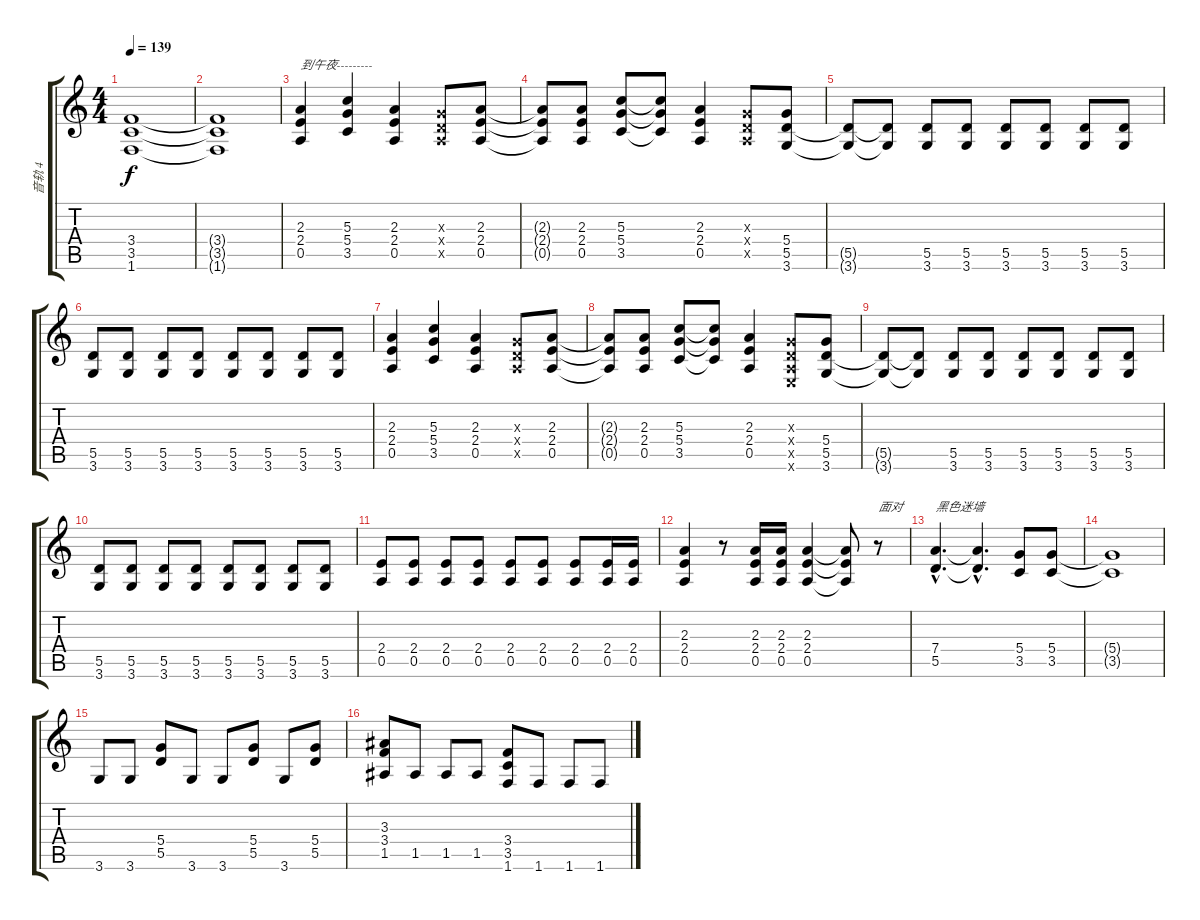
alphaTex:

\track ("音轨 4" "音轨 4") {instrument overdrivenguitar}
\staff {score tabs}
\tuning (E4 B3 G3 D3 A2 E2) {hide}
\ts (4 4)
\tempo 139
\clef g2
\ks c
(3.4 3.5 1.6).1{dy f} |
(3.4{t} 3.5{t} 1.6{t}).1 |
(2.3 2.4 0.5).4{txt "到午夜---------"} (5.3 5.4 3.5).4 (2.3 2.4 0.5).4 (0.3{x} 0.4{x} 0.5{x}).8 (2.3 2.4 0.5).8 |
(2.3{t} 2.4{t} 0.5{t}).8 (2.3 2.4 0.5).8 (5.3 5.4 3.5).8 (5.3{t} 5.4{t} 3.5{t}).8 (2.3 2.4 0.5).4 (0.3{x} 0.4{x} 0.5{x}).8 (5.4 5.5 3.6).8 |
(5.5{t} 3.6{t}).8 (5.5{t} 3.6{t}).8 (5.5 3.6).8 (5.5 3.6).8 (5.5 3.6).8 (5.5 3.6).8 (5.5 3.6).8 (5.5 3.6).8 |
(5.5 3.6).8 (5.5 3.6).8 (5.5 3.6).8 (5.5 3.6).8 (5.5 3.6).8 (5.5 3.6).8 (5.5 3.6).8 (5.5 3.6).8 |
(2.3 2.4 0.5).4 (5.3 5.4 3.5).4 (2.3 2.4 0.5).4 (0.3{x} 0.4{x} 0.5{x}).8 (2.3 2.4 0.5).8 |
(2.3{t} 2.4{t} 0.5{t}).8 (2.3 2.4 0.5).8 (5.3 5.4 3.5).8 (5.3{t} 5.4{t} 3.5{t}).8 (2.3 2.4 0.5).4 (0.3{x} 0.4{x} 0.5{x} 0.6{x}).8 (5.4 5.5 3.6).8 |
(5.5{t} 3.6{t}).8 (5.5{t} 3.6{t}).8 (5.5 3.6).8 (5.5 3.6).8 (5.5 3.6).8 (5.5 3.6).8 (5.5 3.6).8 (5.5 3.6).8 |
(5.5 3.6).8 (5.5 3.6).8 (5.5 3.6).8 (5.5 3.6).8 (5.5 3.6).8 (5.5 3.6).8 (5.5 3.6).8 (5.5 3.6).8 |
(2.4 0.5).8 (2.4 0.5).8 (2.4 0.5).8 (2.4 0.5).8 (2.4 0.5).8 (2.4 0.5).8 (2.4 0.5).8 (2.4 0.5).16 (2.4 0.5).16 |
(2.3 2.4 0.5).4 r.8 (2.3 2.4 0.5).16 (2.3 2.4 0.5).16 (2.3 2.4 0.5).4 (2.3{t} 2.4{t} 0.5{t}).8 r.8{txt "面对"} |
(7.4{hac} 5.5{hac}).4{d txt "黑色迷墙"} (7.4{hac t} 5.5{hac t}).4{d} (5.4 3.5).8 (5.4 3.5).8 |
(5.4{t} 3.5{t}).1 |
3.6.8 3.6.8 (5.4 5.5).8 3.6.8 3.6.8 (5.4 5.5).8 3.6.8 (5.4 5.5).8 |
(3.3 3.4 1.5).8 1.5.8 1.5.8 1.5.8 (3.4 3.5 1.6).8 1.6.8 1.6.8 1.6.8
